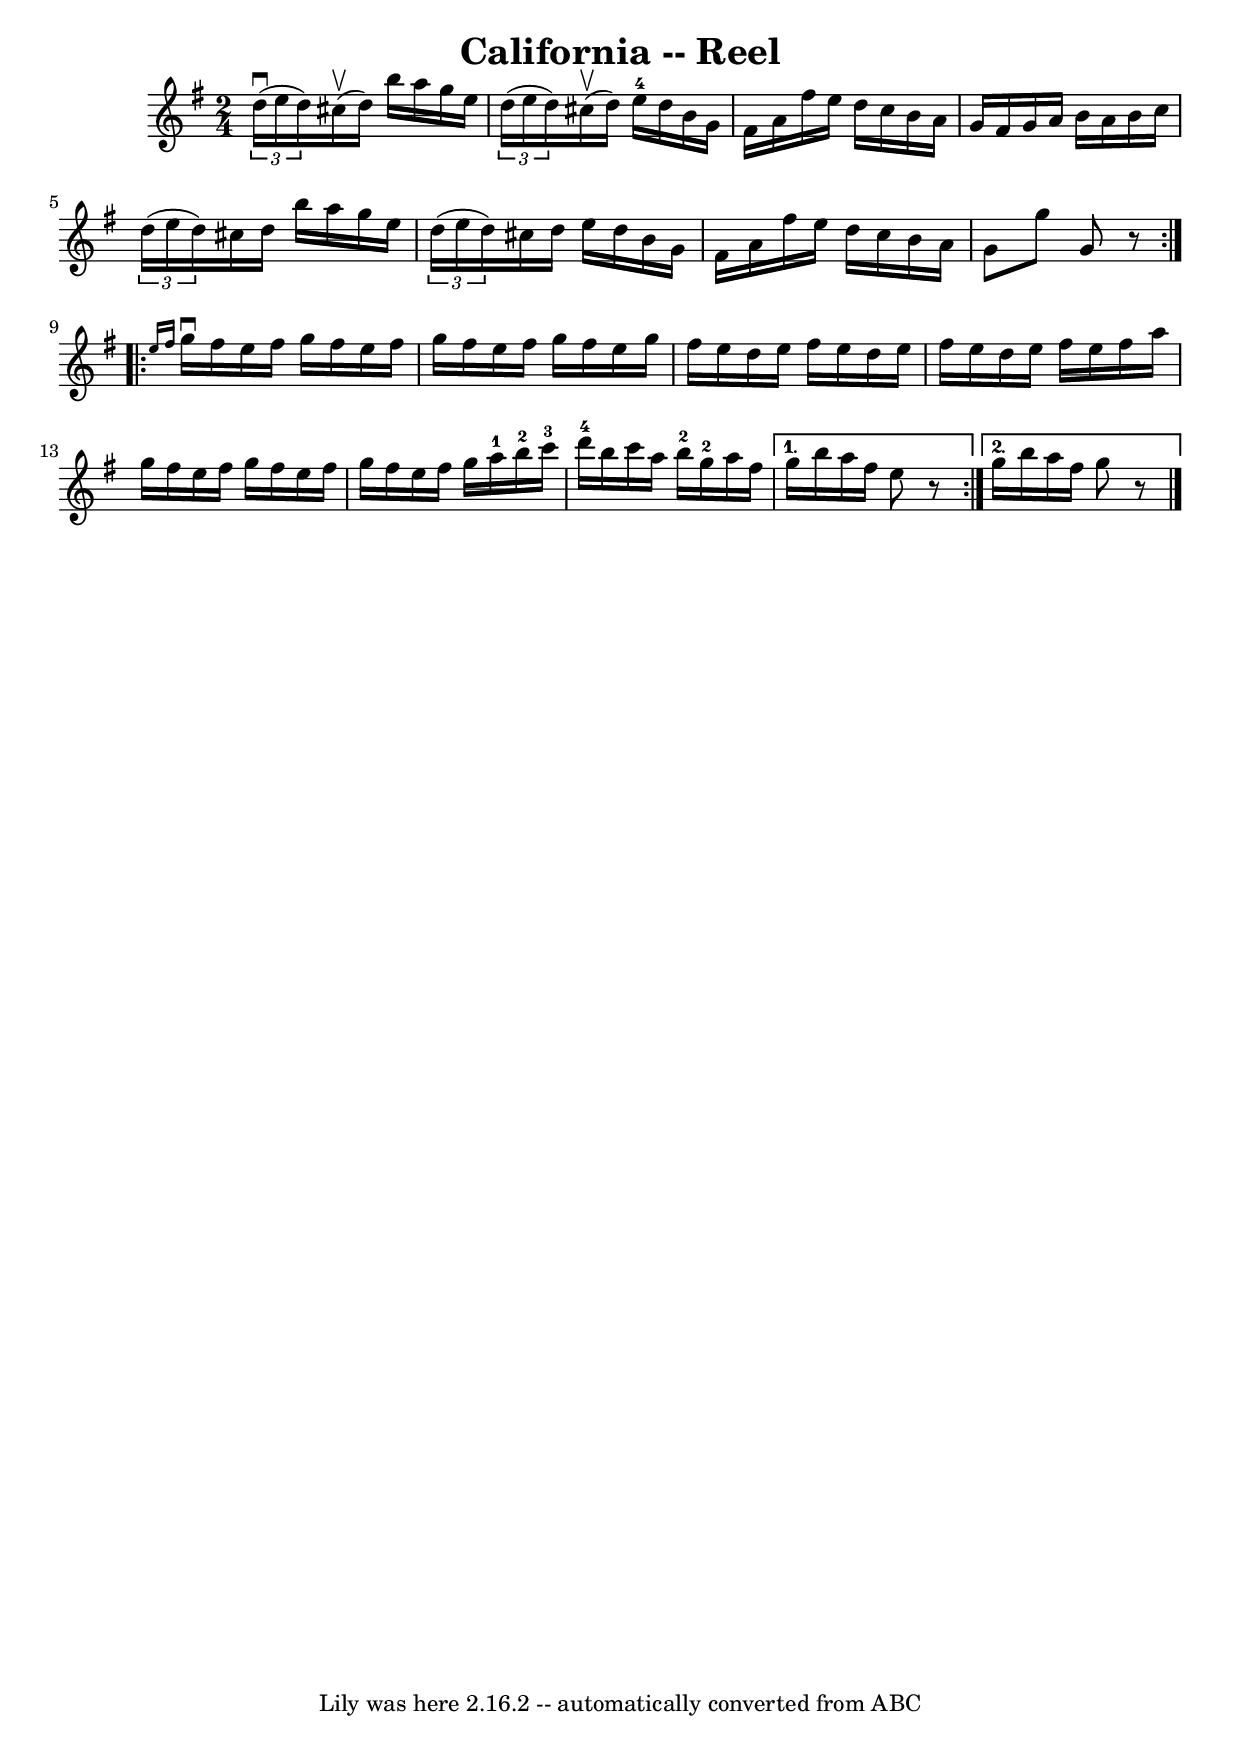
\version "2.7.40"
\include "Mammoth.ily"
\header {
	%% book = "Ryan's Mammoth Collection"
	crossRefNumber = "1"
	footnotes = "\\\\319"
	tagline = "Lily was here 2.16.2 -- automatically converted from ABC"
	title = "California -- Reel"
}
voicedefault =  {


\repeat volta 2 {
\time 2/4 
\key g \major   \times 2/3 { d''16^\downbow(e''16 d''16) 
} cis''16^\upbow(d''16) b''16 a''16 g''16 e''16    |
 
  \times 2/3 { d''16 (e''16 d''16) } cis''16^\upbow(d''16)  
 e''16-4 d''16 b'16 g'16    |
 fis'16 a'16 fis''16   
 e''16 d''16 c''16 b'16 a'16    |
 g'16 fis'16    
g'16 a'16 b'16 a'16 b'16 c''16    |
     \times 2/3 {   
d''16 (e''16 d''16) } cis''16 d''16 b''16 a''16 g''16    
e''16    |
   \times 2/3 { d''16 (e''16 d''16) } cis''16    
d''16 e''16 d''16 b'16 g'16    |
 fis'16 a'16 fis''16 
 e''16 d''16 c''16 b'16 a'16    |
 g'8 g''8 g'8    
r8 }     \repeat volta 2 { \grace { e''16 fis''16  } g''16^\downbow   
fis''16 e''16 fis''16 g''16 fis''16 e''16 fis''16    |
 
 g''16 fis''16 e''16 fis''16 g''16 fis''16 e''16 g''16    
|
 fis''16 e''16 d''16 e''16 fis''16 e''16 d''16    
e''16    |
 fis''16 e''16 d''16 e''16 fis''16 e''16    
fis''16 a''16    |
 g''16 fis''16 e''16 fis''16 g''16  
 fis''16 e''16 fis''16    |
 g''16 fis''16 e''16    
fis''16 g''16 a''16-1 b''16-2 c'''16-3   |
         
d'''16-4 b''16 c'''16 a''16 b''16-2 g''16-2 a''16    
fis''16    } \alternative{{ g''16 b''16 a''16 fis''16 e''8    r8  
 } { g''16 b''16 a''16 fis''16 g''8    r8   \bar "|."   }}
}

\score{
    <<

	\context Staff="default"
	{
	    \voicedefault 
	}

    >>
	\layout {
	}
	\midi {}
}
